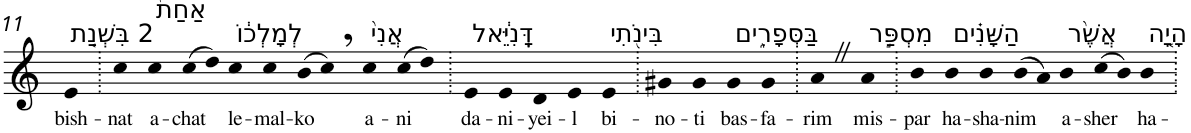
**kern	**text
*part1	*part1
*staff1	*staff1
*I"Piano	*
*I'Pno	*
!!LO:PB:g=z
*clefG2	*
*k[]	*
=11	=11
!LO:TX:a:t=2 בִּשְׁנַ֤ת	!
!	!LO:LY:b
4e	bish-
=12.	=12.
!	!LO:LY:b
4cc	-nat
!LO:TX:a:t=אַחַת֙	!
!	!LO:LY:b
4cc	a-
!	!LO:LY:b
(>8cc	-chat
8dd)	.
!LO:TX:a:t=לְמָלְכ֔וֹ	!
!	!LO:LY:b
4cc	le-
!	!LO:LY:b
4cc	-mal-
!	!LO:LY:b
(>8b	-ko
8cc,)	.
!LO:TX:a:t=אֲנִי֙	!
!	!LO:LY:b
4cc	a-
!	!LO:LY:b
(>8cc	-ni
8dd)	.
=13.	=13.
!LO:TX:a:t=דָּֽנִיֵּ֔אל	!
!	!LO:LY:b
4e	da-
!	!LO:LY:b
4e	-ni-
!	!LO:LY:b
4d	-yei-
!	!LO:LY:b
4e	-l
!LO:TX:a:t=בִּינֹ֖תִי	!
!	!LO:LY:b
4e	bi-
=14.	=14.
!	!LO:LY:b
4g#X	-no-
!	!LO:LY:b
4g#	-ti
!LO:TX:a:t=בַּסְּפָרִ֑ים	!
!	!LO:LY:b
4g#	bas-
!	!LO:LY:b
4g#	-fa-
=15.	=15.
!	!LO:LY:b
4aZ	-rim
!LO:TX:a:t=מִסְפַּ֣ר	!
!	!LO:LY:b
4a	mis-
=16.	=16.
!	!LO:LY:b
4b	-par
!LO:TX:a:t=הַשָּׁנִ֗ים	!
!	!LO:LY:b
4b	ha-
!	!LO:LY:b
4b	-sha-
!	!LO:LY:b
(>8b	-nim
8a)	.
!LO:TX:a:t=אֲשֶׁ֨ר	!
!	!LO:LY:b
4b	a-
!	!LO:LY:b
(>8cc	-sher
8b)	.
!LO:TX:a:t=הָיָ֤ה	!
!	!LO:LY:b
4b	ha-
=.	=.
*-	*-
